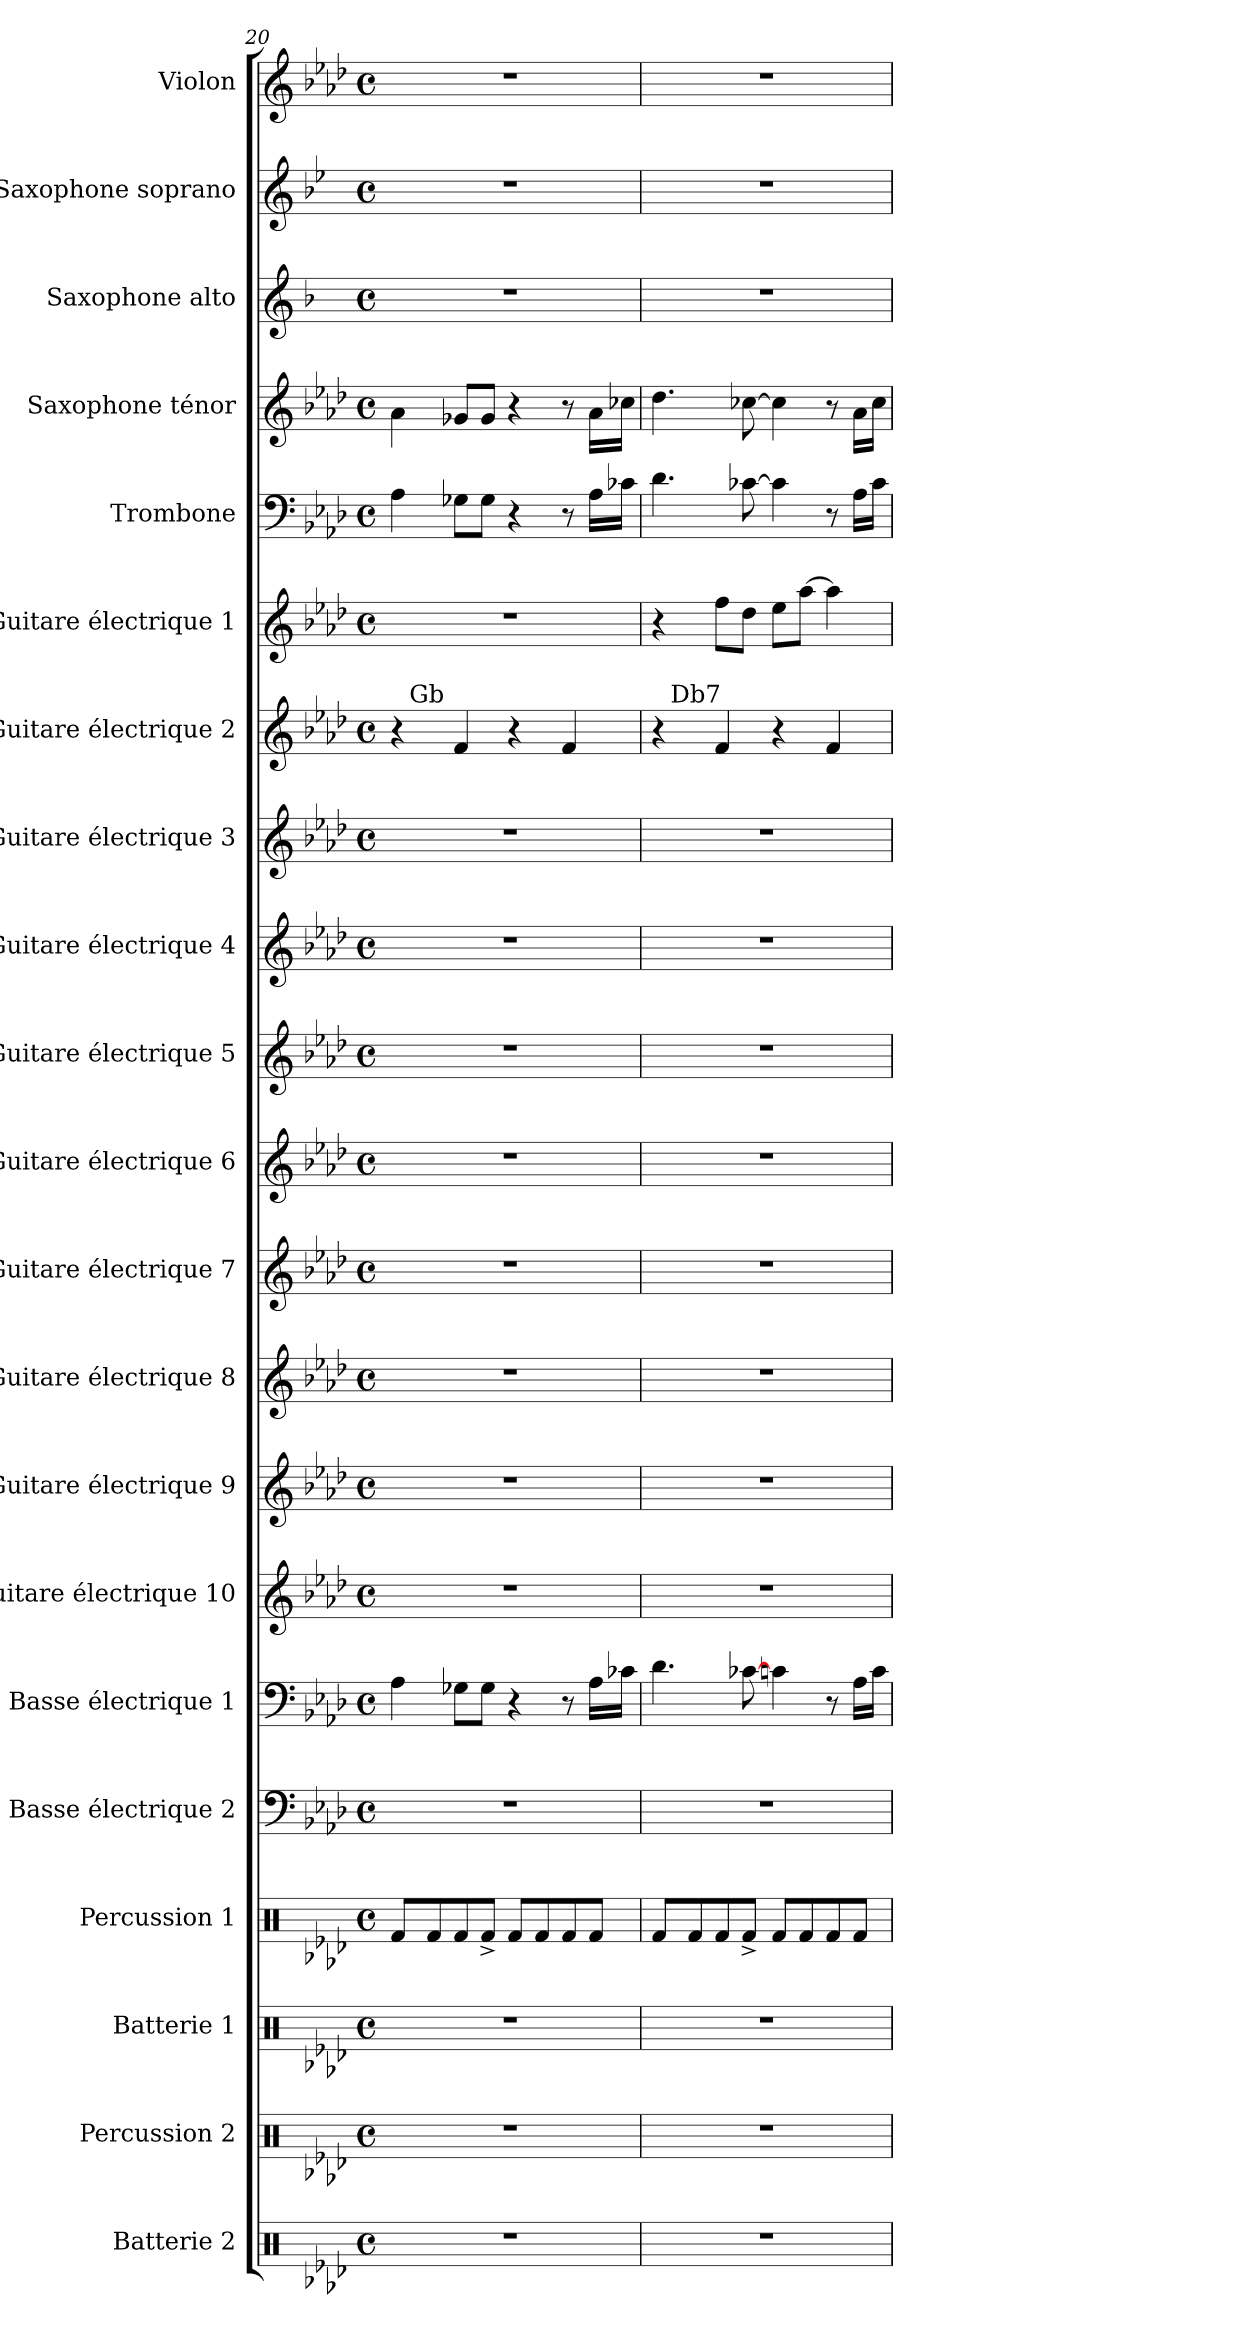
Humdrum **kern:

**kern	**kern	**kern	**kern	**kern	**kern	**kern	**kern	**kern	**kern	**kern	**kern	**kern	**kern	**kern	**kern	**kern	**kern	**kern	**kern	**kern
*part21	*part20	*part19	*part18	*part17	*part16	*part15	*part14	*part13	*part12	*part11	*part10	*part9	*part8	*part7	*part6	*part5	*part4	*part3	*part2	*part1
*staff21	*staff20	*staff19	*staff18	*staff17	*staff16	*staff15	*staff14	*staff13	*staff12	*staff11	*staff10	*staff9	*staff8	*staff7	*staff6	*staff5	*staff4	*staff3	*staff2	*staff1
*I"Batterie 2	*I"Percussion 2	*I"Batterie 1	*I"Percussion 1	*I"Basse électrique 2	*I"Basse électrique 1	*I"Guitare électrique 10	*I"Guitare électrique 9	*I"Guitare électrique 8	*I"Guitare électrique 7	*I"Guitare électrique 6	*I"Guitare électrique 5	*I"Guitare électrique 4	*I"Guitare électrique 3	*I"Guitare électrique 2	*I"Guitare électrique 1	*I"Trombone	*I"Saxophone ténor	*I"Saxophone alto	*I"Saxophone soprano	*I"Violon
*I'Batt. 2	*I'Perc. 2	*I'Batt. 1	*I'Perc. 1	*I'B.ƒ. 2	*I'B.ƒ. 1	*I'Gtr.ƒ. 10	*I'Gtr.ƒ. 9	*I'Gtr.ƒ. 8	*I'Gtr.ƒ. 7	*I'Gtr.ƒ. 6	*I'Gtr.ƒ. 5	*I'Gtr.ƒ. 4	*I'Gtr.ƒ. 3	*I'Gtr.ƒ. 2	*I'Gtr.ƒ. 1	*I'Tbn.	*I'Sx. T.	*I'Sx. A.	*I'Sx. S.	*I'Vln.
*clefX	*clefX	*clefX	*clefX	*clefF4	*clefF4	*clefG2	*clefG2	*clefG2	*clefG2	*clefG2	*clefG2	*clefG2	*clefG2	*clefG2	*clefG2	*clefF4	*clefG2	*clefG2	*clefG2	*clefG2
*	*	*	*	*ITrd7c12	*ITrd7c12	*ITrd7c12	*ITrd7c12	*ITrd7c12	*ITrd7c12	*ITrd7c12	*ITrd7c12	*ITrd7c12	*ITrd7c12	*ITrd7c12	*ITrd7c12	*	*ITrd8c14	*ITrd5c9	*ITrd1c2	*
*k[b-e-a-d-]	*k[b-e-a-d-]	*k[b-e-a-d-]	*k[b-e-a-d-]	*k[b-e-a-d-]	*k[b-e-a-d-]	*k[b-e-a-d-]	*k[b-e-a-d-]	*k[b-e-a-d-]	*k[b-e-a-d-]	*k[b-e-a-d-]	*k[b-e-a-d-]	*k[b-e-a-d-]	*k[b-e-a-d-]	*k[b-e-a-d-]	*k[b-e-a-d-]	*k[b-e-a-d-]	*k[b-e-a-d-]	*k[b-e-a-d-]	*k[b-e-a-d-]	*k[b-e-a-d-]
*A-:	*A-:	*A-:	*A-:	*A-:	*A-:	*A-:	*A-:	*A-:	*A-:	*A-:	*A-:	*A-:	*A-:	*A-:	*A-:	*A-:	*A-:	*A-:	*A-:	*A-:
*M4/4	*M4/4	*M4/4	*M4/4	*M4/4	*M4/4	*M4/4	*M4/4	*M4/4	*M4/4	*M4/4	*M4/4	*M4/4	*M4/4	*M4/4	*M4/4	*M4/4	*M4/4	*M4/4	*M4/4	*M4/4
*met(c)	*met(c)	*met(c)	*met(c)	*met(c)	*met(c)	*met(c)	*met(c)	*met(c)	*met(c)	*met(c)	*met(c)	*met(c)	*met(c)	*met(c)	*met(c)	*met(c)	*met(c)	*met(c)	*met(c)	*met(c)
=20	=20	=20	=20	=20	=20	=20	=20	=20	=20	=20	=20	=20	=20	=20	=20	=20	=20	=20	=20	=20
*	*	*	*	*	*	*	*	*	*	*	*	*	*	*^	*	*	*	*	*	*
1r	1r	1r	8Rf/L	1r	4AA-\	1r	1r	1r	1r	1r	1r	1r	1r	4r	16ryy	1r	4A-\	4A-\	1r	1r	1r
!	!	!	!	!	!	!	!	!	!	!	!	!	!	!	!LO:TX:a:t=Gb	!	!	!	!	!	!
.	.	.	.	.	.	.	.	.	.	.	.	.	.	.	2...ryy	.	.	.	.	.	.
.	.	.	8Rf/	.	.	.	.	.	.	.	.	.	.	.	.	.	.	.	.	.	.
.	.	.	8Rf/	.	8GG-X\L	.	.	.	.	.	.	.	.	4F/	.	.	8G-X\L	8G-X/L	.	.	.
.	.	.	8Rf^</J	.	8GG-\J	.	.	.	.	.	.	.	.	.	.	.	8G-\J	8G-/J	.	.	.
.	.	.	8Rf/L	.	4r	.	.	.	.	.	.	.	.	4r	.	.	4r	4r	.	.	.
.	.	.	8Rf/	.	.	.	.	.	.	.	.	.	.	.	.	.	.	.	.	.	.
.	.	.	8Rf/	.	8r	.	.	.	.	.	.	.	.	4F/	.	.	8r	8r	.	.	.
.	.	.	8Rf/J	.	16AA-\LL	.	.	.	.	.	.	.	.	.	.	.	16A-\LL	16A-\LL	.	.	.
.	.	.	.	.	16C-X\JJ	.	.	.	.	.	.	.	.	.	.	.	16c-X\JJ	16c-X\JJ	.	.	.
=21	=21	=21	=21	=21	=21	=21	=21	=21	=21	=21	=21	=21	=21	=21	=21	=21	=21	=21	=21	=21	=21
1r	1r	1r	8Rf/L	1r	4.D-\	1r	1r	1r	1r	1r	1r	1r	1r	4r	16ryy	4r	4.d-\	4.d-\	1r	1r	1r
!	!	!	!	!	!	!	!	!	!	!	!	!	!	!	!LO:TX:a:t=Db7	!	!	!	!	!	!
.	.	.	.	.	.	.	.	.	.	.	.	.	.	.	2...ryy	.	.	.	.	.	.
.	.	.	8Rf/	.	.	.	.	.	.	.	.	.	.	.	.	.	.	.	.	.	.
.	.	.	8Rf/	.	.	.	.	.	.	.	.	.	.	4F/	.	8f\L	.	.	.	.	.
.	.	.	8Rf^</J	.	[8C-X\	.	.	.	.	.	.	.	.	.	.	8d-\J	[8c-X\	[8c-X\	.	.	.
.	.	.	8Rf/L	.	4C\	.	.	.	.	.	.	.	.	4r	.	8e-\L	4c-\]	4c-\]	.	.	.
.	.	.	8Rf/	.	.	.	.	.	.	.	.	.	.	.	.	[8a-\J	.	.	.	.	.
.	.	.	8Rf/	.	8r	.	.	.	.	.	.	.	.	4F/	.	4a-\]	8r	8r	.	.	.
.	.	.	8Rf/J	.	16AA-\LL	.	.	.	.	.	.	.	.	.	.	.	16A-\LL	16A-\LL	.	.	.
.	.	.	.	.	16C\JJ	.	.	.	.	.	.	.	.	.	.	.	16c-\JJ	16c-\JJ	.	.	.
*	*	*	*	*	*	*	*	*	*	*	*	*	*	*v	*v	*	*	*	*	*	*
=	=	=	=	=	=	=	=	=	=	=	=	=	=	=	=	=	=	=	=	=
*-	*-	*-	*-	*-	*-	*-	*-	*-	*-	*-	*-	*-	*-	*-	*-	*-	*-	*-	*-	*-
